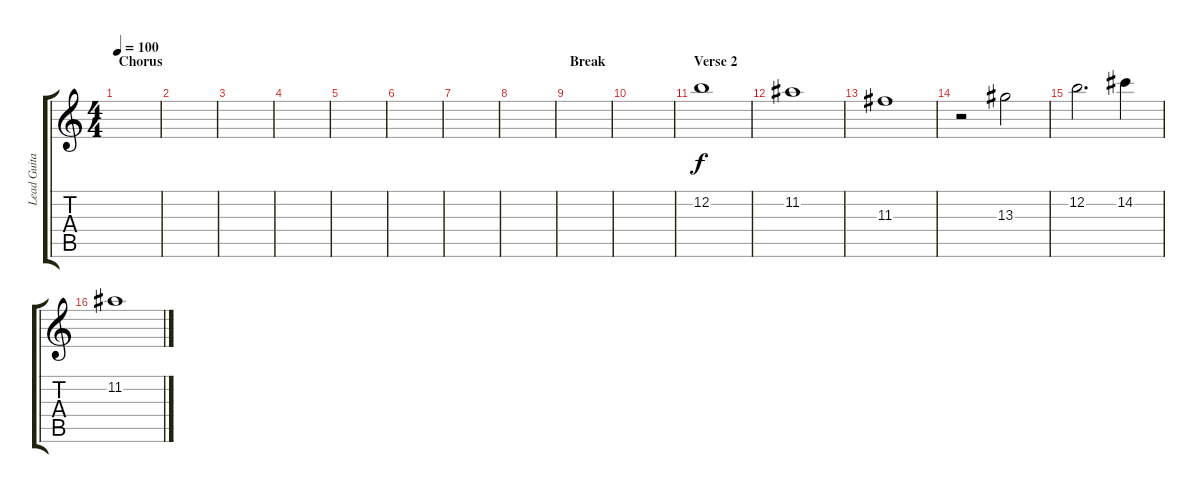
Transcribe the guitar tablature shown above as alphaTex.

\track ("Lead Guitar" "Lead Guita") {instrument overdrivenguitar}
\staff {score tabs}
\tuning (E4 B3 G3 D3 A2 E2) {hide}
\ts (4 4)
\section ("" "Chorus")
\tempo 100
\clef g2
\ks c
|
|
|
|
|
|
|
|
\section ("" "Break")
|
|
\section ("" "Verse 2")
12.2.1 |
11.2.1 |
11.3.1 |
r.2 13.3.2 |
12.2.2{d} 14.2.4 |
11.2.1
